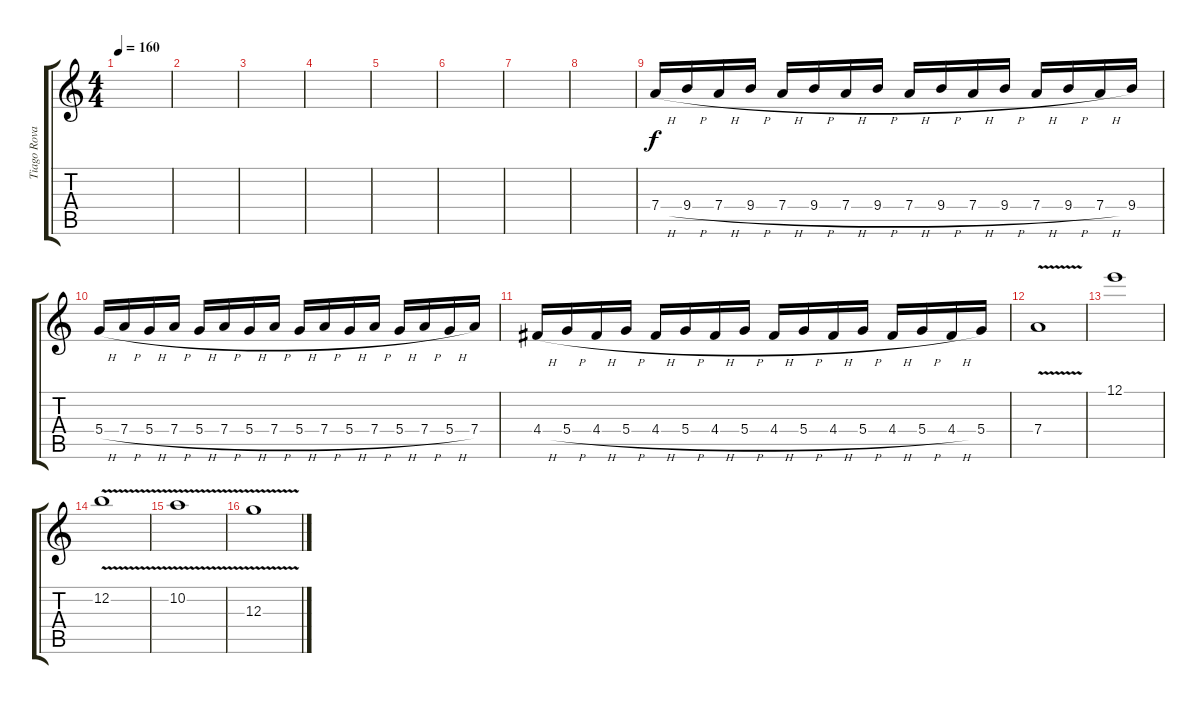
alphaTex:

\track ("Tiago Rovai" "Tiago Rova") {instrument distortionguitar}
\staff {score tabs}
\tuning (E4 B3 G3 D3 A2 E2) {hide}
\ts (4 4)
\tempo 160
\clef g2
\ks c
|
|
|
|
|
|
|
|
7.4{h}.16 9.4{h}.16 7.4{h}.16 9.4{h}.16 7.4{h}.16 9.4{h}.16 7.4{h}.16 9.4{h}.16 7.4{h}.16 9.4{h}.16 7.4{h}.16 9.4{h}.16 7.4{h}.16 9.4{h}.16 7.4{h}.16 9.4.16 |
5.4{h}.16 7.4{h}.16 5.4{h}.16 7.4{h}.16 5.4{h}.16 7.4{h}.16 5.4{h}.16 7.4{h}.16 5.4{h}.16 7.4{h}.16 5.4{h}.16 7.4{h}.16 5.4{h}.16 7.4{h}.16 5.4{h}.16 7.4.16 |
4.4{h}.16 5.4{h}.16 4.4{h}.16 5.4{h}.16 4.4{h}.16 5.4{h}.16 4.4{h}.16 5.4{h}.16 4.4{h}.16 5.4{h}.16 4.4{h}.16 5.4{h}.16 4.4{h}.16 5.4{h}.16 4.4{h}.16 5.4.16 |
7.4{v}.1 |
12.1.1 |
12.2{v}.1 |
10.2{v}.1 |
12.3{v}.1
